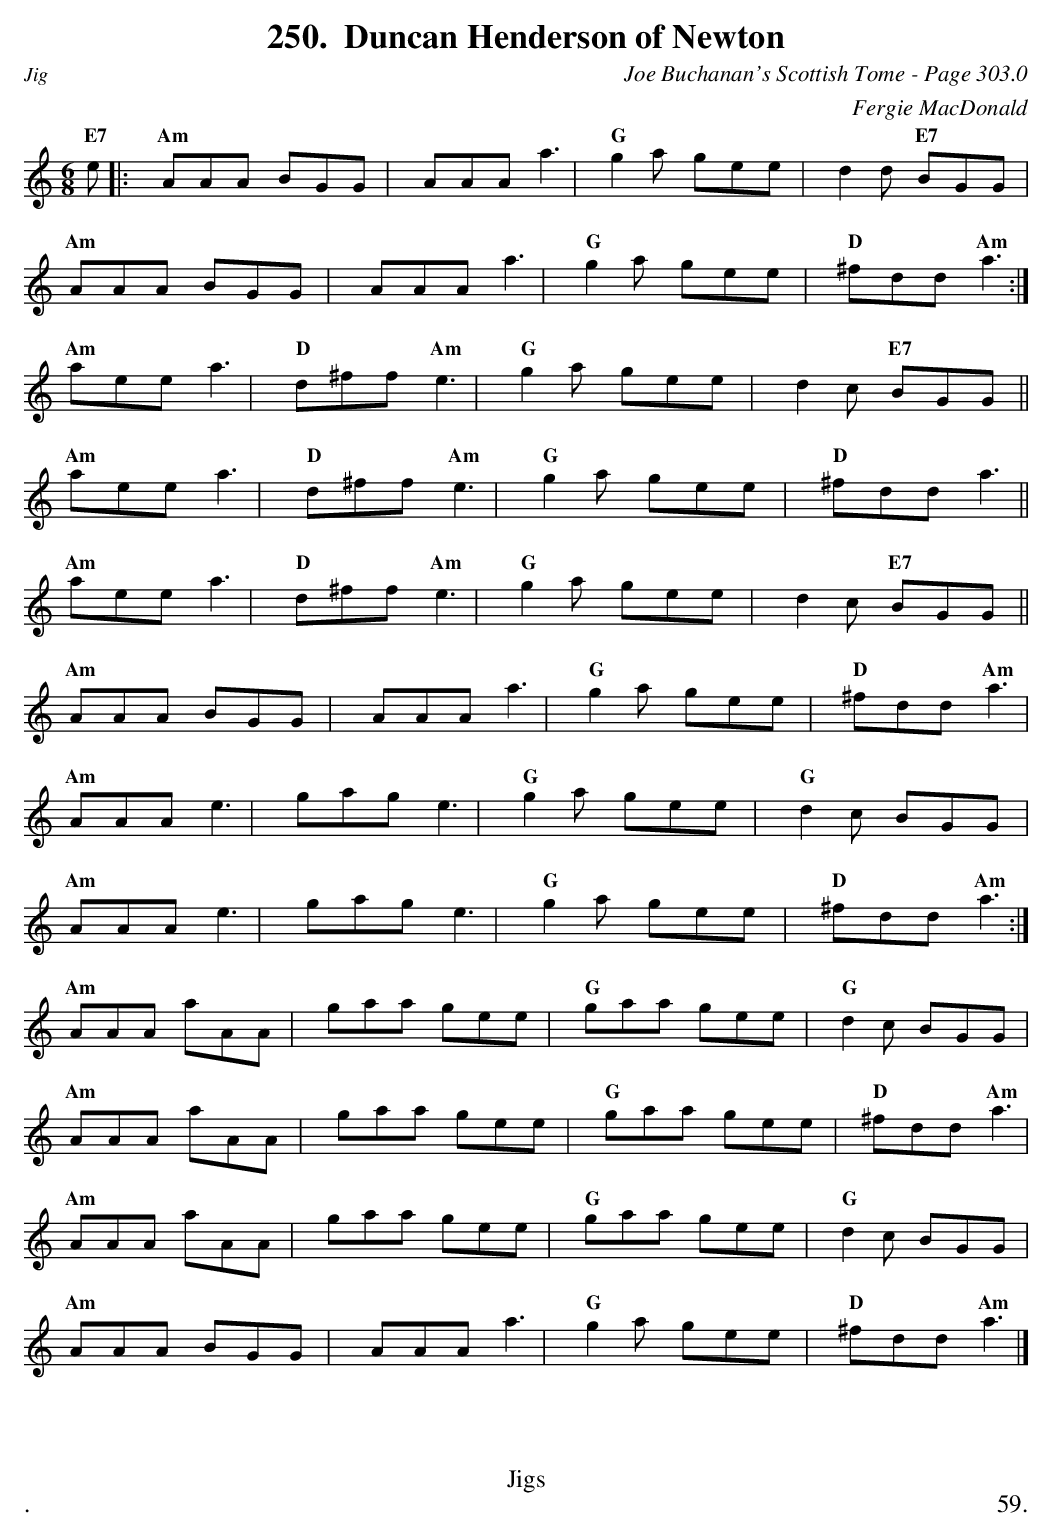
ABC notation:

X:1
T:Duncan Henderson of Newton
C:Joe Buchanan's Scottish Tome - Page 303.0
C:Fergie MacDonald
L:1/8
M:6/8
K:C
"E7"e |:"Am"AAA BGG | AAA a3 | "G" g2 a gee | d2 d "E7"BGG |
"Am"AAA BGG | AAA a3 | "G"g2 a gee | "D"^fdd "Am"a3 :|
"Am"aee a3 | "D"d^ff "Am"e3 | "G"g2 a gee | d2 c "E7"BGG ||
"Am"aee a3 | "D"d^ff "Am"e3 | "G"g2 a gee | "D"^fdd a3 ||
"Am"aee a3 | "D"d^ff "Am"e3 | "G"g2 a gee | d2 c "E7"BGG ||
"Am"AAA BGG | AAA a3 | "G"g2 a gee | "D"^fdd "Am"a3 |
"Am"AAA e3 | gag e3 | "G"g2 a gee | "G"d2 c BGG |
"Am"AAA e3 | gag e3 | "G"g2 a gee | "D"^fdd "Am"a3 :|
"Am"AAA aAA | gaa gee | "G"gaa gee | "G"d2 c BGG |
"Am"AAA aAA | gaa gee | "G"gaa gee | "D"^fdd "Am"a3 |
"Am"AAA aAA | gaa gee | "G"gaa gee | "G"d2 c BGG |
"Am"AAA BGG | AAA a3 | "G"g2 a gee | "D"^fdd "Am"a3 |]
